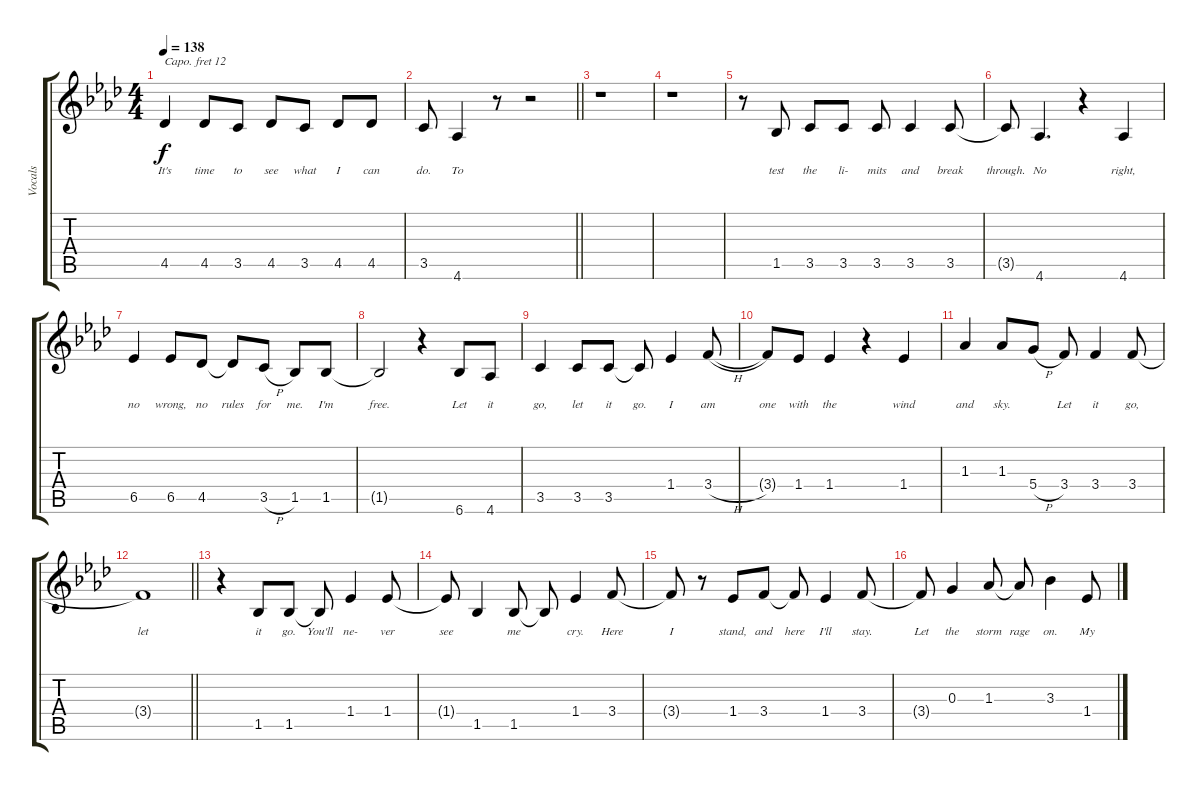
\track ("Vocals" "Vocals") {instrument violin}
\staff {score tabs}
\capo 12
\tuning (E4 B3 G3 D3 A2 E2) {hide}
\ts (4 4)
\tempo 138
\clef g2
\ks ab
4.5.4{lyrics (0 "It's") lyrics (1 "") lyrics (2 "") lyrics (3 "") lyrics (4 "") dy f} 4.5.8{lyrics (0 "time") lyrics (1 "") lyrics (2 "") lyrics (3 "") lyrics (4 "")} 3.5.8{lyrics (0 "to") lyrics (1 "") lyrics (2 "") lyrics (3 "") lyrics (4 "")} 4.5.8{lyrics (0 "see") lyrics (1 "") lyrics (2 "") lyrics (3 "") lyrics (4 "")} 3.5.8{lyrics (0 "what") lyrics (1 "") lyrics (2 "") lyrics (3 "") lyrics (4 "")} 4.5.8{lyrics (0 "I") lyrics (1 "") lyrics (2 "") lyrics (3 "") lyrics (4 "")} 4.5.8{lyrics (0 "can") lyrics (1 "") lyrics (2 "") lyrics (3 "") lyrics (4 "")} |
\barLineRight lightlight
3.5.8{lyrics (0 "do.") lyrics (1 "") lyrics (2 "") lyrics (3 "") lyrics (4 "")} 4.6.4{lyrics (0 "To") lyrics (1 "") lyrics (2 "") lyrics (3 "") lyrics (4 "")} r.8 r.2 |
r.1 |
r.1 |
r.8 1.5.8{lyrics (0 "test") lyrics (1 "") lyrics (2 "") lyrics (3 "") lyrics (4 "")} 3.5.8{lyrics (0 "the") lyrics (1 "") lyrics (2 "") lyrics (3 "") lyrics (4 "")} 3.5.8{lyrics (0 "li-") lyrics (1 "") lyrics (2 "") lyrics (3 "") lyrics (4 "")} 3.5.8{lyrics (0 "mits") lyrics (1 "") lyrics (2 "") lyrics (3 "") lyrics (4 "")} 3.5.4{lyrics (0 "and") lyrics (1 "") lyrics (2 "") lyrics (3 "") lyrics (4 "")} 3.5.8{lyrics (0 "break") lyrics (1 "") lyrics (2 "") lyrics (3 "") lyrics (4 "")} |
3.5{t}.8{lyrics (0 "through.") lyrics (1 "") lyrics (2 "") lyrics (3 "") lyrics (4 "")} 4.6.4{d lyrics (0 "No") lyrics (1 "") lyrics (2 "") lyrics (3 "") lyrics (4 "")} r.4 4.6.4{lyrics (0 "right,") lyrics (1 "") lyrics (2 "") lyrics (3 "") lyrics (4 "")} |
6.5.4{lyrics (0 "no") lyrics (1 "") lyrics (2 "") lyrics (3 "") lyrics (4 "")} 6.5.8{lyrics (0 "wrong,") lyrics (1 "") lyrics (2 "") lyrics (3 "") lyrics (4 "")} 4.5.8{lyrics (0 "no") lyrics (1 "") lyrics (2 "") lyrics (3 "") lyrics (4 "")} 4.5{t}.8{lyrics (0 "rules") lyrics (1 "") lyrics (2 "") lyrics (3 "") lyrics (4 "")} 3.5{h}.8{lyrics (0 "for") lyrics (1 "") lyrics (2 "") lyrics (3 "") lyrics (4 "")} 1.5.8{lyrics (0 "me.") lyrics (1 "") lyrics (2 "") lyrics (3 "") lyrics (4 "")} 1.5.8{lyrics (0 "I'm") lyrics (1 "") lyrics (2 "") lyrics (3 "") lyrics (4 "")} |
1.5{t}.2{lyrics (0 "free.") lyrics (1 "") lyrics (2 "") lyrics (3 "") lyrics (4 "")} r.4 6.6.8{lyrics (0 "Let") lyrics (1 "") lyrics (2 "") lyrics (3 "") lyrics (4 "")} 4.6.8{lyrics (0 "it") lyrics (1 "") lyrics (2 "") lyrics (3 "") lyrics (4 "")} |
3.5.4{lyrics (0 "go,") lyrics (1 "") lyrics (2 "") lyrics (3 "") lyrics (4 "")} 3.5.8{lyrics (0 "let") lyrics (1 "") lyrics (2 "") lyrics (3 "") lyrics (4 "")} 3.5.8{lyrics (0 "it") lyrics (1 "") lyrics (2 "") lyrics (3 "") lyrics (4 "")} 3.5{t}.8{lyrics (0 "go.") lyrics (1 "") lyrics (2 "") lyrics (3 "") lyrics (4 "")} 1.4.4{lyrics (0 "I") lyrics (1 "") lyrics (2 "") lyrics (3 "") lyrics (4 "")} 3.4{h}.8{lyrics (0 "am") lyrics (1 "") lyrics (2 "") lyrics (3 "") lyrics (4 "")} |
3.4{t}.8{lyrics (0 "one") lyrics (1 "") lyrics (2 "") lyrics (3 "") lyrics (4 "")} 1.4.8{lyrics (0 "with") lyrics (1 "") lyrics (2 "") lyrics (3 "") lyrics (4 "")} 1.4.4{lyrics (0 "the") lyrics (1 "") lyrics (2 "") lyrics (3 "") lyrics (4 "")} r.4 1.4.4{lyrics (0 "wind") lyrics (1 "") lyrics (2 "") lyrics (3 "") lyrics (4 "")} |
1.3.4{lyrics (0 "and") lyrics (1 "") lyrics (2 "") lyrics (3 "") lyrics (4 "")} 1.3.8{lyrics (0 "sky.") lyrics (1 "") lyrics (2 "") lyrics (3 "") lyrics (4 "")} 5.4{h}.8{lyrics (0 "") lyrics (1 "") lyrics (2 "") lyrics (3 "") lyrics (4 "")} 3.4.8{lyrics (0 "Let") lyrics (1 "") lyrics (2 "") lyrics (3 "") lyrics (4 "")} 3.4.4{lyrics (0 "it") lyrics (1 "") lyrics (2 "") lyrics (3 "") lyrics (4 "")} 3.4.8{lyrics (0 "go,") lyrics (1 "") lyrics (2 "") lyrics (3 "") lyrics (4 "")} |
\barLineRight lightlight
3.4{t}.1{lyrics (0 "let") lyrics (1 "") lyrics (2 "") lyrics (3 "") lyrics (4 "")} |
r.4 1.5.8{lyrics (0 "it") lyrics (1 "") lyrics (2 "") lyrics (3 "") lyrics (4 "")} 1.5.8{lyrics (0 "go.") lyrics (1 "") lyrics (2 "") lyrics (3 "") lyrics (4 "")} 1.5{t}.8{lyrics (0 "You'll") lyrics (1 "") lyrics (2 "") lyrics (3 "") lyrics (4 "")} 1.4.4{lyrics (0 "ne-") lyrics (1 "") lyrics (2 "") lyrics (3 "") lyrics (4 "")} 1.4.8{lyrics (0 "ver") lyrics (1 "") lyrics (2 "") lyrics (3 "") lyrics (4 "")} |
1.4{t}.8{lyrics (0 "see") lyrics (1 "") lyrics (2 "") lyrics (3 "") lyrics (4 "")} 1.5.4{lyrics (0 "") lyrics (1 "") lyrics (2 "") lyrics (3 "") lyrics (4 "")} 1.5.8{lyrics (0 "me") lyrics (1 "") lyrics (2 "") lyrics (3 "") lyrics (4 "")} 1.5{t}.8{lyrics (0 "") lyrics (1 "") lyrics (2 "") lyrics (3 "") lyrics (4 "")} 1.4.4{lyrics (0 "cry.") lyrics (1 "") lyrics (2 "") lyrics (3 "") lyrics (4 "")} 3.4.8{lyrics (0 "Here") lyrics (1 "") lyrics (2 "") lyrics (3 "") lyrics (4 "")} |
3.4{t}.8{lyrics (0 "I") lyrics (1 "") lyrics (2 "") lyrics (3 "") lyrics (4 "")} r.8 1.4.8{lyrics (0 "stand,") lyrics (1 "") lyrics (2 "") lyrics (3 "") lyrics (4 "")} 3.4.8{lyrics (0 "and") lyrics (1 "") lyrics (2 "") lyrics (3 "") lyrics (4 "")} 3.4{t}.8{lyrics (0 "here") lyrics (1 "") lyrics (2 "") lyrics (3 "") lyrics (4 "")} 1.4.4{lyrics (0 "I'll") lyrics (1 "") lyrics (2 "") lyrics (3 "") lyrics (4 "")} 3.4.8{lyrics (0 "stay.") lyrics (1 "") lyrics (2 "") lyrics (3 "") lyrics (4 "")} |
3.4{t}.8{lyrics (0 "Let") lyrics (1 "") lyrics (2 "") lyrics (3 "") lyrics (4 "")} 0.3.4{lyrics (0 "the") lyrics (1 "") lyrics (2 "") lyrics (3 "") lyrics (4 "")} 1.3.8{lyrics (0 "storm") lyrics (1 "") lyrics (2 "") lyrics (3 "") lyrics (4 "")} 1.3{t}.8{lyrics (0 "rage") lyrics (1 "") lyrics (2 "") lyrics (3 "") lyrics (4 "")} 3.3.4{lyrics (0 "on.") lyrics (1 "") lyrics (2 "") lyrics (3 "") lyrics (4 "")} 1.4.8{lyrics (0 "My") lyrics (1 "") lyrics (2 "") lyrics (3 "") lyrics (4 "")}
